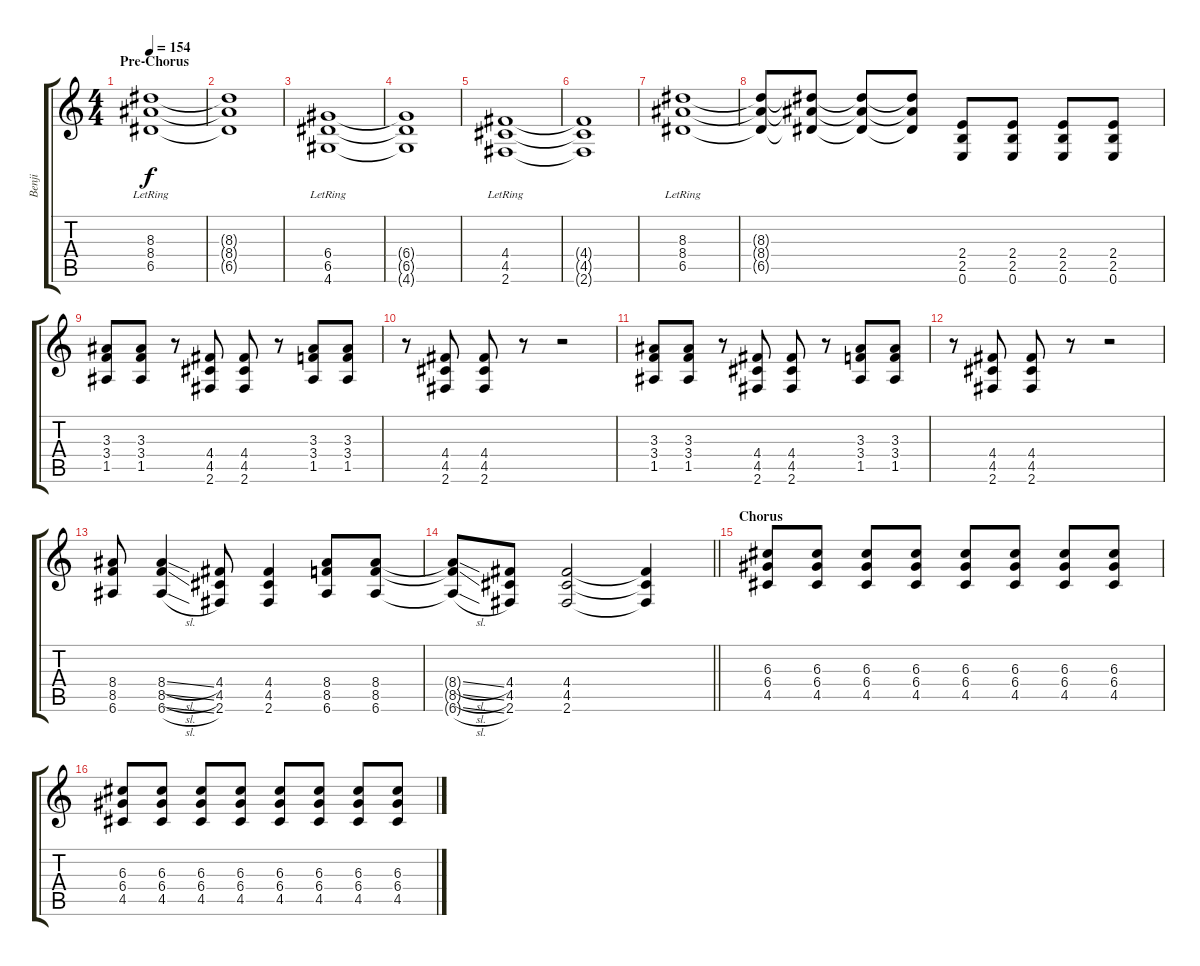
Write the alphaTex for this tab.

\track ("Benji" "Benji") {instrument distortionguitar}
\staff {score tabs}
\tuning (E4 B3 G3 D3 A2 E2) {hide}
\ts (4 4)
\section ("" "Pre-Chorus")
\tempo 154
\clef g2
\ks c
(8.3{lr} 8.4{lr} 6.5{lr}).1{dy f} |
(8.3{t} 8.4{t} 6.5{t}).1 |
(6.4{lr} 6.5{lr} 4.6{lr}).1 |
(6.4{t} 6.5{t} 4.6{t}).1 |
(4.4{lr} 4.5{lr} 2.6{lr}).1 |
(4.4{t} 4.5{t} 2.6{t}).1 |
(8.3{lr} 8.4{lr} 6.5{lr}).1 |
(8.3{t} 8.4{t} 6.5{t}).8 (8.3{t} 8.4{t} 6.5{t}).8 (8.3{t} 8.4{t} 6.5{t}).8 (8.3{t} 8.4{t} 6.5{t}).8 (2.4 2.5 0.6).8 (2.4 2.5 0.6).8 (2.4 2.5 0.6).8 (2.4 2.5 0.6).8 |
(3.3 3.4 1.5).8 (3.3 3.4 1.5).8 r.8 (4.4 4.5 2.6).8 (4.4 4.5 2.6).8 r.8 (3.3 3.4 1.5).8 (3.3 3.4 1.5).8 |
r.8 (4.4 4.5 2.6).8 (4.4 4.5 2.6).8 r.8 r.2 |
(3.3 3.4 1.5).8 (3.3 3.4 1.5).8 r.8 (4.4 4.5 2.6).8 (4.4 4.5 2.6).8 r.8 (3.3 3.4 1.5).8 (3.3 3.4 1.5).8 |
r.8 (4.4 4.5 2.6).8 (4.4 4.5 2.6).8 r.8 r.2 |
(8.4 8.5 6.6).8 (8.4{sl} 8.5{sl} 6.6{sl}).4 (4.4 4.5 2.6).8 (4.4 4.5 2.6).4 (8.4 8.5 6.6).8 (8.4 8.5 6.6).8 |
\barLineRight lightlight
(8.4{sl t} 8.5{sl t} 6.6{sl t}).8 (4.4 4.5 2.6).8 (4.4 4.5 2.6).2 (4.4{t} 4.5{t} 2.6{t}).4 |
\section ("" "Chorus")
(6.3 6.4 4.5).8 (6.3 6.4 4.5).8 (6.3 6.4 4.5).8 (6.3 6.4 4.5).8 (6.3 6.4 4.5).8 (6.3 6.4 4.5).8 (6.3 6.4 4.5).8 (6.3 6.4 4.5).8 |
(6.3 6.4 4.5).8 (6.3 6.4 4.5).8 (6.3 6.4 4.5).8 (6.3 6.4 4.5).8 (6.3 6.4 4.5).8 (6.3 6.4 4.5).8 (6.3 6.4 4.5).8 (6.3 6.4 4.5).8
